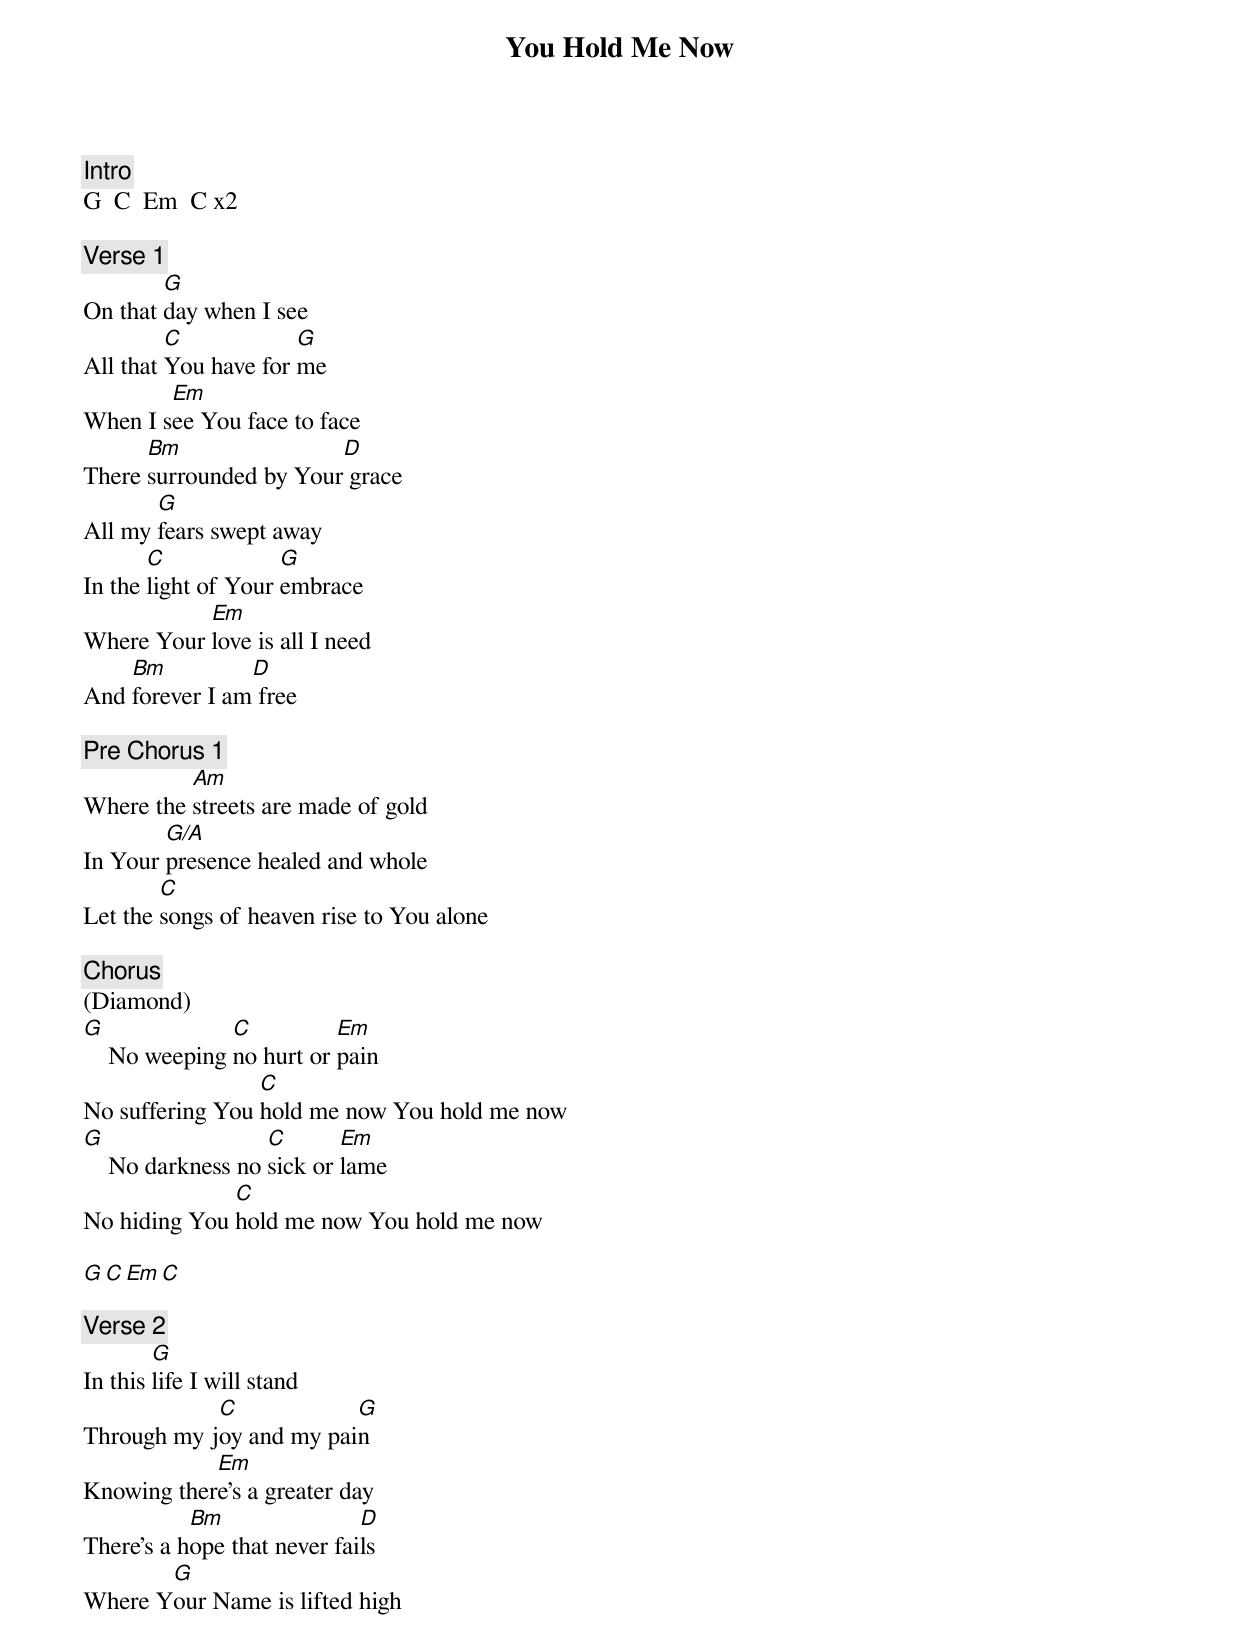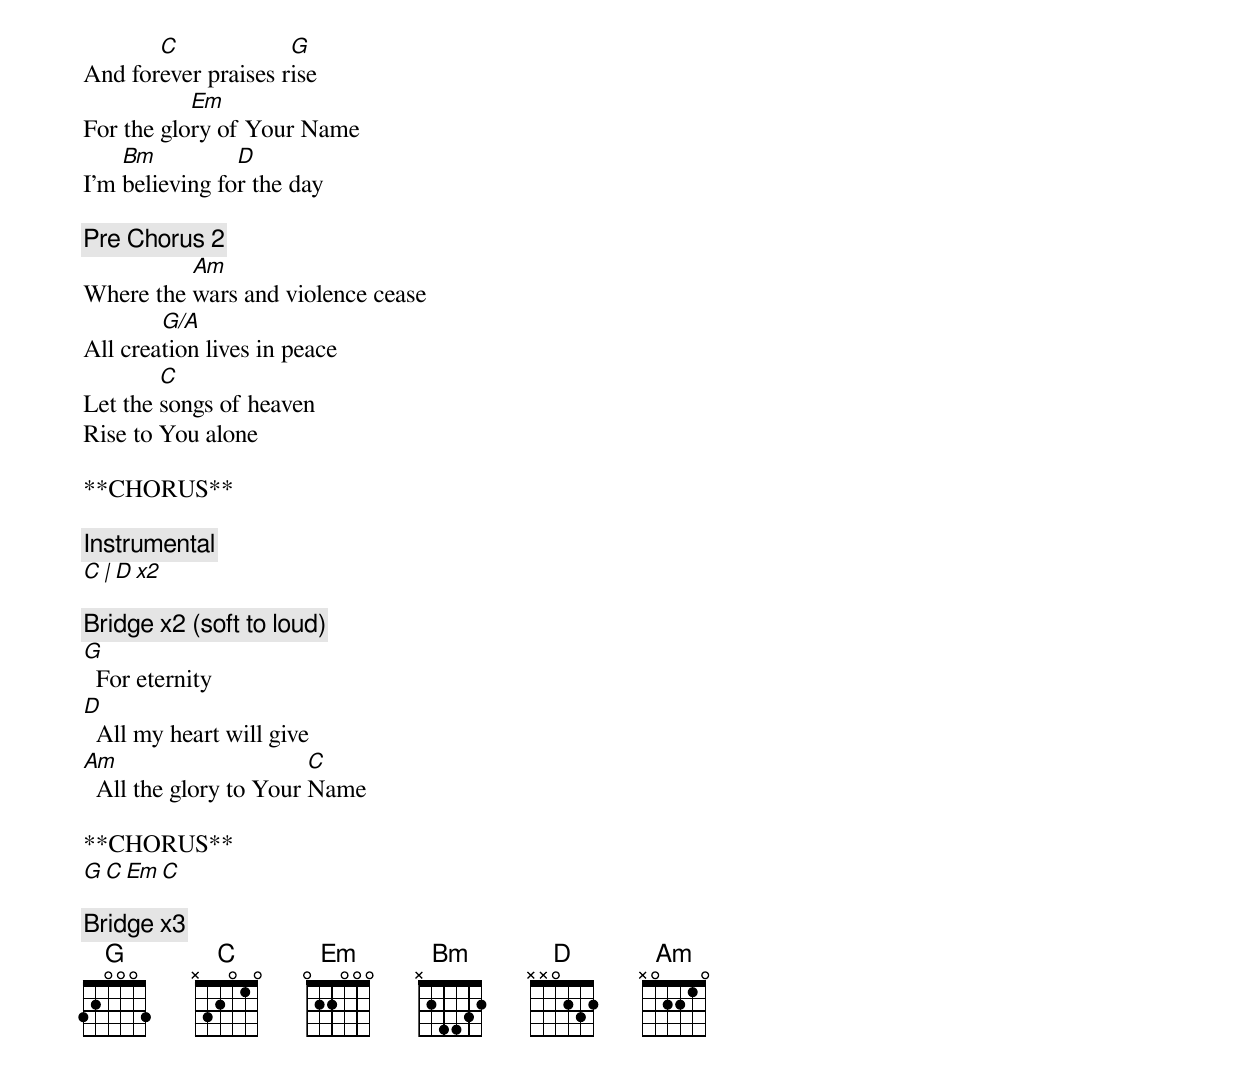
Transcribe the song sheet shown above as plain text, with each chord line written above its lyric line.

You Hold Me Now

[Intro]
G  C  Em  C x2

[Verse 1]
        G
On that day when I see
         C            G
All that You have for me
        Em
When I see You face to face
      Bm                D
There surrounded by Your grace
       G
All my fears swept away
       C             G
In the light of Your embrace
           Em
Where Your love is all I need
    Bm          D
And forever I am free

[Pre Chorus 1]
          Am
Where the streets are made of gold
        G/A
In Your presence healed and whole
        C
Let the songs of heaven rise to You alone

[Chorus]
(Diamond)
G              C          Em
    No weeping no hurt or pain
                 C
No suffering You hold me now You hold me now
G                  C       Em
    No darkness no sick or lame
              C
No hiding You hold me now You hold me now

G  C  Em  C

[Verse 2]
        G
In this life I will stand
     	    C            G
Through my joy and my pain
    	    Em
Knowing there's a greater day
   	   Bm                D
There's a hope that never fails
       G
Where Your Name is lifted high
       C             G
And forever praises rise
           Em
For the glory of Your Name
    Bm          D
I'm believing for the day

[Pre Chorus 2]
          Am
Where the wars and violence cease
        G/A
All creation lives in peace
        C
Let the songs of heaven
Rise to You alone

**CHORUS**

[Instrumental]
C  |  D  x2

[Bridge] x2 (soft to loud)
G
  For eternity
D
  All my heart will give
Am                      C
  All the glory to Your Name

**CHORUS**
G C Em C

[Bridge] x3
